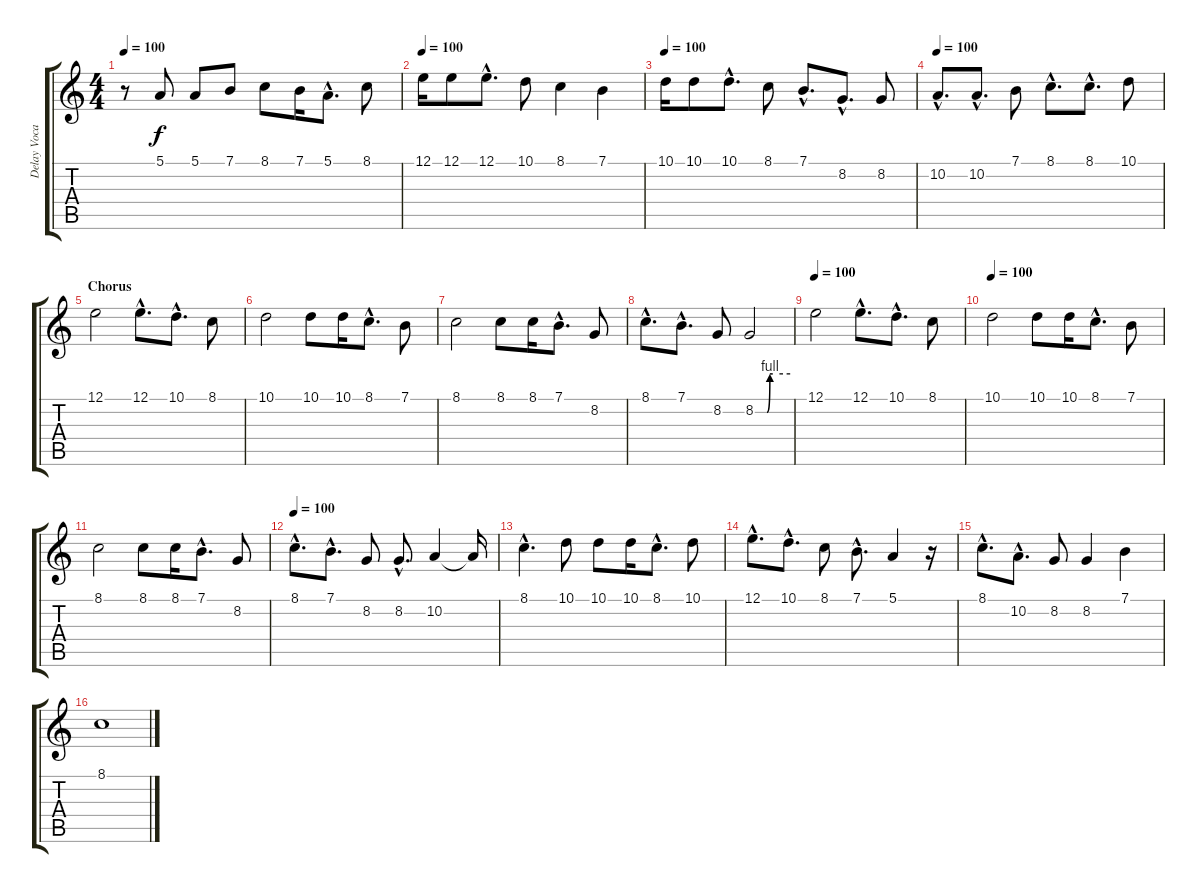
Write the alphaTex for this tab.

\track ("Delay Vocals" "Delay Voca") {instrument pad8sweep}
\staff {score tabs}
\tuning (E4 B3 G3 D3 A2 E2) {hide}
\ts (4 4)
\section ("" "")
\tempo 100
\clef g2
\ks c
r.8{dy f} 5.1.8 5.1.8 7.1.8 8.1.8 7.1.16 5.1{hac}.8{d} 8.1.8 |
\tempo 100
12.1.16 12.1.8 12.1{hac}.8{d} 10.1.8 8.1.4 7.1.4 |
\tempo 100
10.1.16 10.1.8 10.1{hac}.8{d} 8.1.8 7.1{hac}.8{d} 8.2{hac}.8{d} 8.2.8 |
\tempo 100
10.2{hac}.8{d} 10.2{hac}.8{d} 7.1.8 8.1{hac}.8{d} 8.1{hac}.8{d} 10.1.8 |
\section ("" "Chorus")
12.1.2 12.1{hac}.8{d} 10.1{hac}.8{d} 8.1.8 |
10.1.2 10.1.8 10.1.16 8.1{hac}.8{d} 7.1.8 |
8.1.2 8.1.8 8.1.16 7.1{hac}.8{d} 8.2.8 |
8.1{hac}.8{d} 7.1{hac}.8{d} 8.2.8 8.2{be (custom 0 0 20 0 25 4 30 4 60 4)}.2 |
\section ("" "")
\tempo 100
12.1.2 12.1{hac}.8{d} 10.1{hac}.8{d} 8.1.8 |
\tempo 100
10.1.2 10.1.8 10.1.16 8.1{hac}.8{d} 7.1.8 |
8.1.2 8.1.8 8.1.16 7.1{hac}.8{d} 8.2.8 |
\tempo 100
8.1{hac}.8{d} 7.1{hac}.8{d} 8.2.8 8.2{hac}.8{d} 10.2.4 10.2{t}.16 |
\section ("" "")
8.1{hac}.4{d} 10.1.8 10.1.8 10.1.16 8.1{hac}.8{d} 10.1.8 |
12.1{hac}.8{d} 10.1{hac}.8{d} 8.1.8 7.1{hac}.8{d} 5.1.4 r.16 |
8.1{hac}.8{d} 10.2{hac}.8{d} 8.2.8 8.2.4 7.1.4 |
8.1.1
